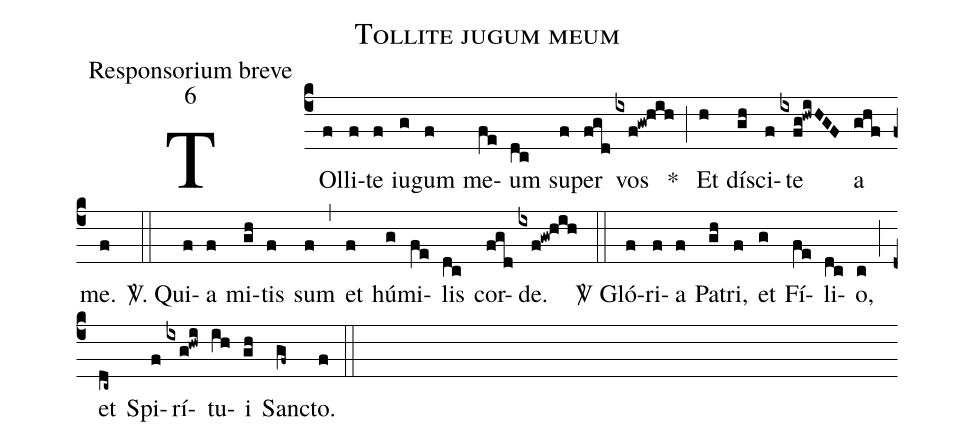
name:Tollite jugum meum;
office-part:Responsorium breve;
mode:6;
%%
(c4)TOl(f)li(f)te(f) iu(g)gum(f) me(fe)um(dc) su(f)per(fgd) vos(ixf!gw!hih) *(;) Et(h) dí(gh)sci(f)te(ixfg!hwiHGF) a(ghf) me.(f)  (::)
<sp>V/</sp>. Qui(f)a(f) mi(gh)tis(f) sum(f) (,) et(f) hú(g)mi(fe)lis(dc) cor(fgd)de.(ixf!gw!hih) (::)
<sp>V/</sp> Gló(f)ri(f)a(f) Pa(gh)tri,(f) et(g) Fí(fe)li(dc)o,(c) (;) et(dc~) Spi(f)rí(ixg!hwi)tu(ih)i(gh) San(gf~)cto.(f) (::)
